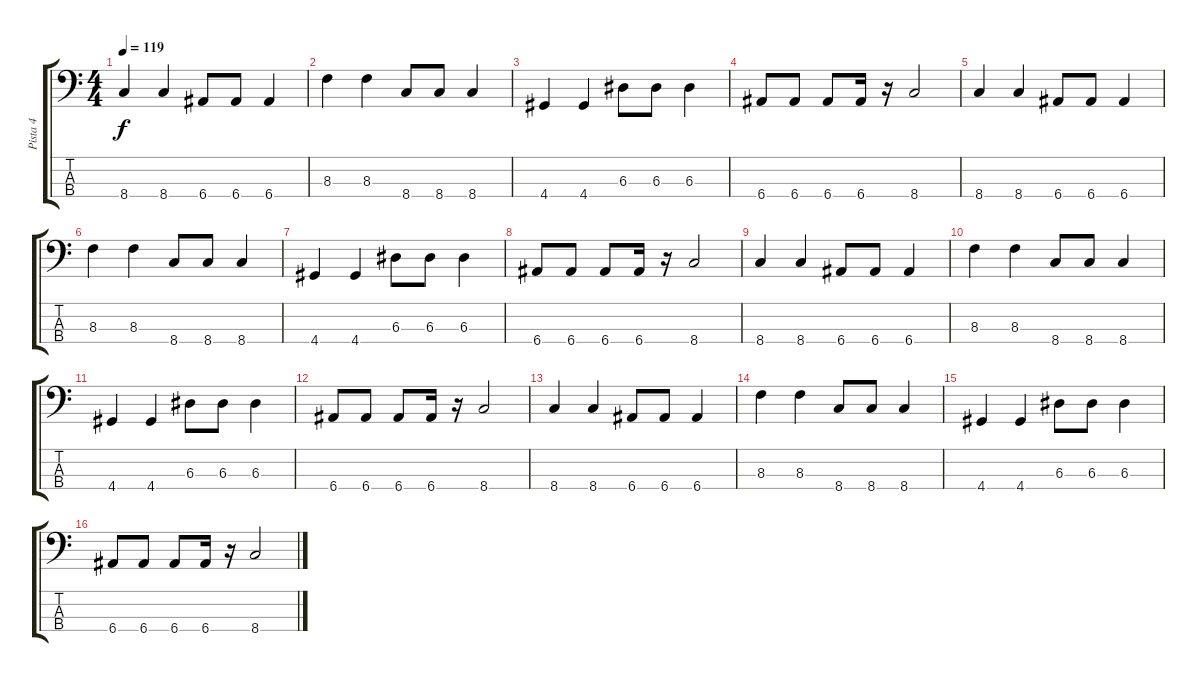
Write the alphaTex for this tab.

\track ("Pista 4" "Pista 4") {instrument electricbassfinger}
\staff {score tabs}
\tuning (G2 D2 A1 E1) {hide}
\ts (4 4)
\tempo 119
\clef f4
\ks c
8.4.4{dy f} 8.4.4 6.4.8 6.4.8 6.4.4 |
8.3.4 8.3.4 8.4.8 8.4.8 8.4.4 |
4.4.4 4.4.4 6.3.8 6.3.8 6.3.4 |
6.4.8 6.4.8 6.4.8 6.4.16 r.16 8.4.2 |
8.4.4 8.4.4 6.4.8 6.4.8 6.4.4 |
8.3.4 8.3.4 8.4.8 8.4.8 8.4.4 |
4.4.4 4.4.4 6.3.8 6.3.8 6.3.4 |
6.4.8 6.4.8 6.4.8 6.4.16 r.16 8.4.2 |
8.4.4 8.4.4 6.4.8 6.4.8 6.4.4 |
8.3.4 8.3.4 8.4.8 8.4.8 8.4.4 |
4.4.4 4.4.4 6.3.8 6.3.8 6.3.4 |
6.4.8 6.4.8 6.4.8 6.4.16 r.16 8.4.2 |
8.4.4 8.4.4 6.4.8 6.4.8 6.4.4 |
8.3.4 8.3.4 8.4.8 8.4.8 8.4.4 |
4.4.4 4.4.4 6.3.8 6.3.8 6.3.4 |
6.4.8 6.4.8 6.4.8 6.4.16 r.16 8.4.2
